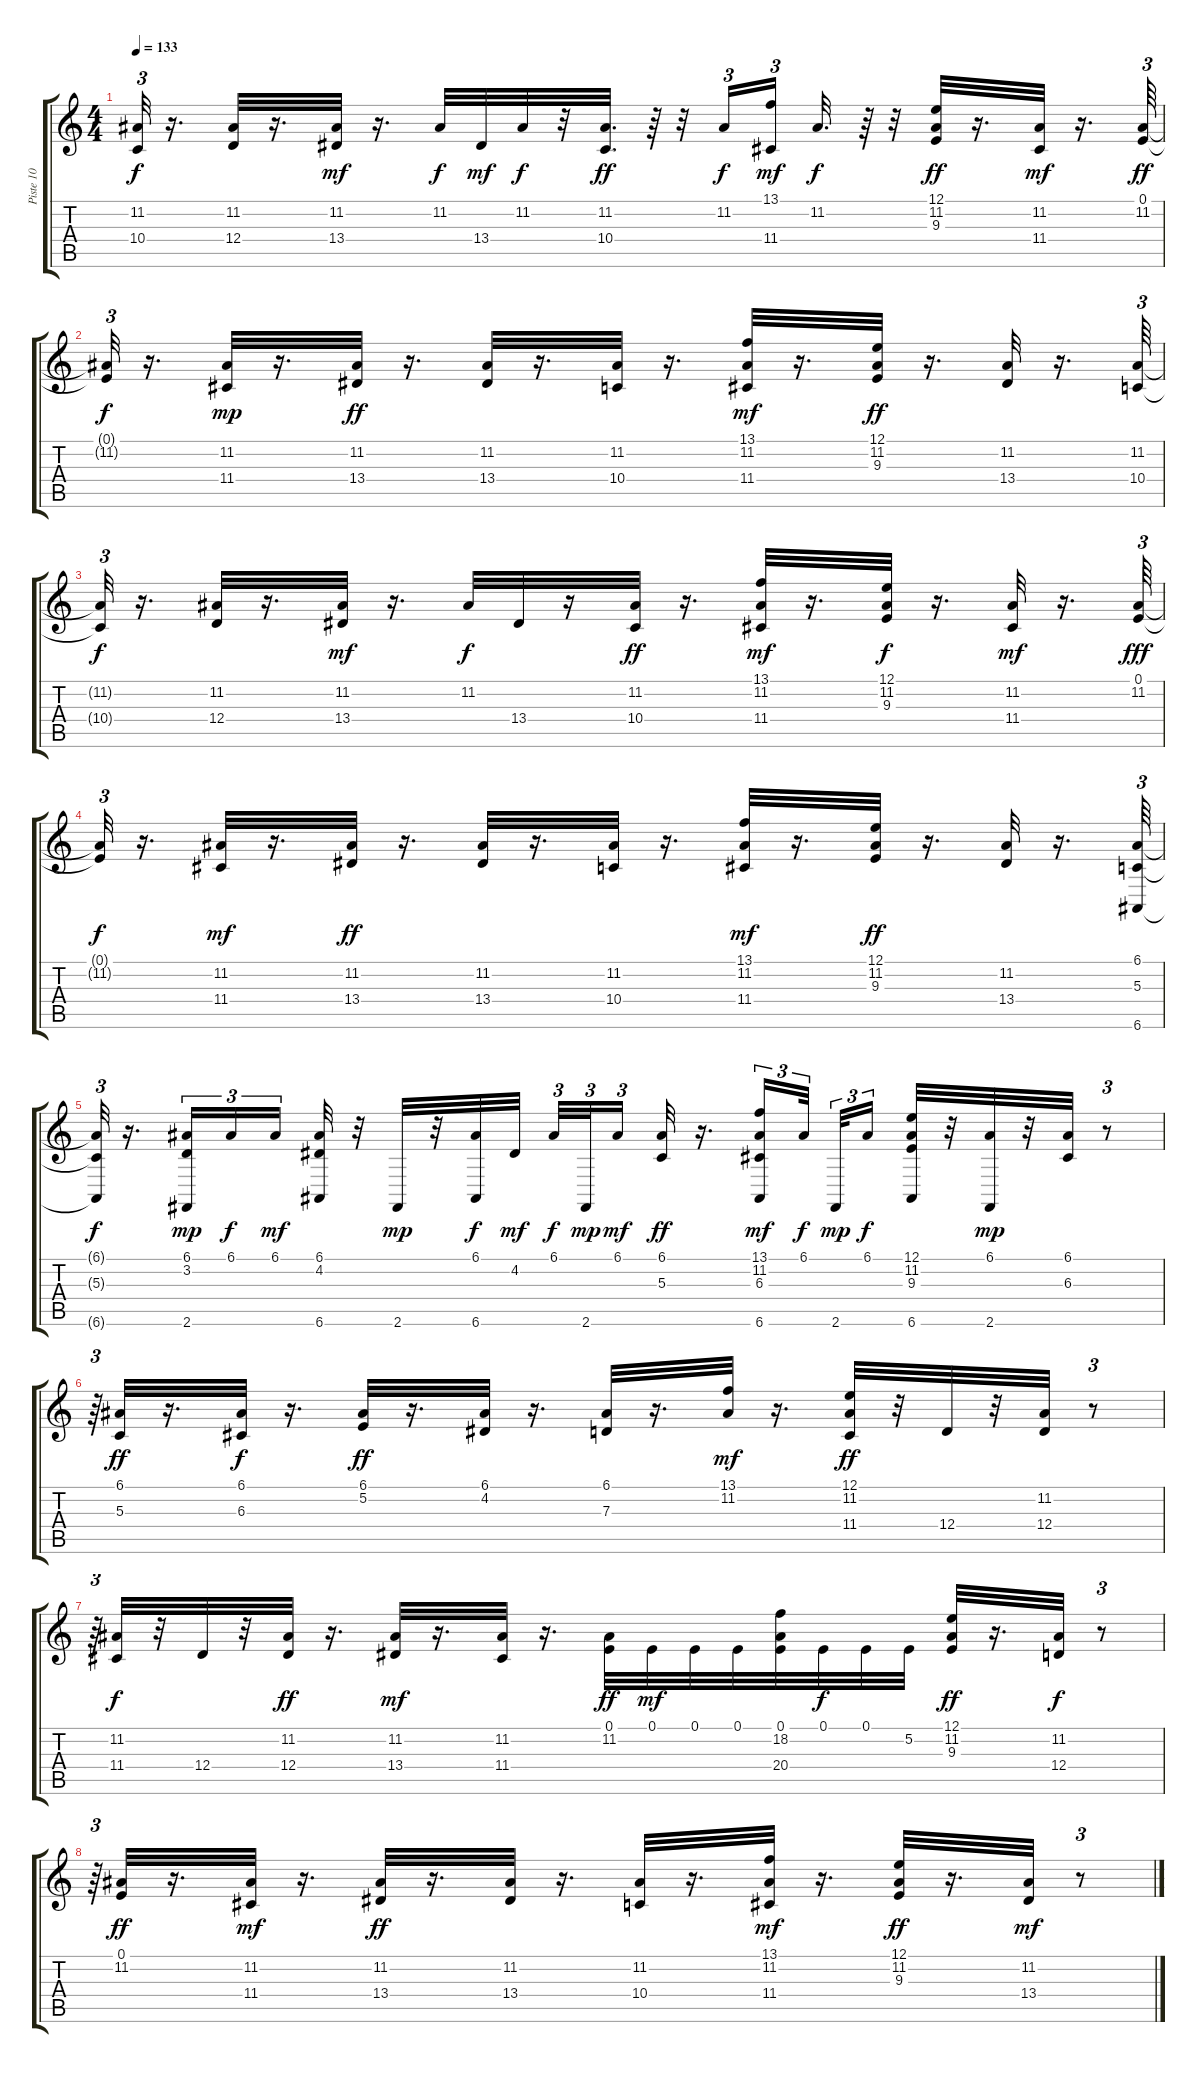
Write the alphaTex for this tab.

\track ("Piste 10" "Piste 10") {instrument acousticgrandpiano}
\staff {score tabs}
\tuning (E4 B3 G3 D3 A2 E2) {hide}
\ts (4 4)
\tempo 133
\clef g2
\ks c
(11.2{t} 10.4{t}).32{tu (3 2) dy f} r.16{d} (11.2 12.4).32 r.16{d} (11.2 13.4).32{dy mf} r.16{d} 11.2.32{dy f} 13.4.32{dy mf} 11.2.32{dy f} r.32 (11.2 10.4).32{d dy ff} r.64 r.32 11.2.16{tu (3 2) dy f} (13.1 11.4).16{tu (3 2) dy mf} 11.2.32{d dy f} r.64 r.32 (12.1 11.2 9.3).32{dy ff} r.16{d} (11.2 11.4).32{dy mf} r.16{d} (0.1 11.2).64{tu (3 2) dy ff} |
(0.1{t} 11.2{t}).32{tu (3 2) dy f} r.16{d} (11.2 11.4).32{dy mp} r.16{d} (11.2 13.4).32{dy ff} r.16{d} (11.2 13.4).32 r.16{d} (11.2 10.4).32 r.16{d} (13.1 11.2 11.4).32{dy mf} r.16{d} (12.1 11.2 9.3).32{dy ff} r.16{d} (11.2 13.4).32 r.16{d} (11.2 10.4).64{tu (3 2)} |
(11.2{t} 10.4{t}).32{tu (3 2) dy f} r.16{d} (11.2 12.4).32 r.16{d} (11.2 13.4).32{dy mf} r.16{d} 11.2.32{dy f} 13.4.32 r.16 (11.2 10.4).32{dy ff} r.16{d} (13.1 11.2 11.4).32{dy mf} r.16{d} (12.1 11.2 9.3).32{dy f} r.16{d} (11.2 11.4).32{dy mf} r.16{d} (0.1 11.2).64{tu (3 2) dy fff} |
(0.1{t} 11.2{t}).32{tu (3 2) dy f} r.16{d} (11.2 11.4).32{dy mf} r.16{d} (11.2 13.4).32{dy ff} r.16{d} (11.2 13.4).32 r.16{d} (11.2 10.4).32 r.16{d} (13.1 11.2 11.4).32{dy mf} r.16{d} (12.1 11.2 9.3).32{dy ff} r.16{d} (11.2 13.4).32 r.16{d} (6.1 5.3 6.6).64{tu (3 2)} |
(6.1{t} 5.3{t} 6.6{t}).32{tu (3 2) dy f} r.16{d} (6.1 3.2 2.6).16{tu (3 2) dy mp} 6.1.16{tu (3 2) dy f} 6.1.16{tu (3 2) dy mf} (6.1 4.2 6.6).32 r.32 2.6.32{dy mp} r.32 (6.1 6.6).32{dy f} 4.2.32{dy mf} 6.1.32{tu (3 2) dy f} 2.6.32{tu (3 2) dy mp} 6.1.16{tu (3 2) dy mf} (6.1 5.3).32{dy ff} r.16{d} (13.1 11.2 6.3 6.6).16{tu (3 2) dy mf} 6.1.32{tu (3 2) dy f} 2.6.32{tu (3 2) dy mp} 6.1.16{tu (3 2) dy f} (12.1 11.2 9.3 6.6).32 r.32 (6.1 2.6).32{dy mp} r.32 (6.1 6.3).32 r.8{tu (3 2)} |
r.64{tu (3 2)} (6.1 5.3).32{dy ff} r.16{d} (6.1 6.3).32{dy f} r.16{d} (6.1 5.2).32{dy ff} r.16{d} (6.1 4.2).32 r.16{d} (6.1 7.3).32 r.16{d} (13.1 11.2).32{dy mf} r.16{d} (12.1 11.2 11.4).32{dy ff} r.32 12.4.32 r.32 (11.2 12.4).32 r.8{tu (3 2)} |
r.64{tu (3 2)} (11.2 11.4).32{dy f} r.32 12.4.32 r.32 (11.2 12.4).32{dy ff} r.16{d} (11.2 13.4).32{dy mf} r.16{d} (11.2 11.4).32 r.16{d} (0.1 11.2).32{dy ff} 0.1.32{dy mf} 0.1.32 0.1.32 (0.1 18.2 20.4).32 0.1.32{dy f} 0.1.32 5.2.32 (12.1 11.2 9.3).32{dy ff} r.16{d} (11.2 12.4).32{dy f} r.8{tu (3 2)} |
r.64{tu (3 2)} (0.1 11.2).32{dy ff} r.16{d} (11.2 11.4).32{dy mf} r.16{d} (11.2 13.4).32{dy ff} r.16{d} (11.2 13.4).32 r.16{d} (11.2 10.4).32 r.16{d} (13.1 11.2 11.4).32{dy mf} r.16{d} (12.1 11.2 9.3).32{dy ff} r.16{d} (11.2 13.4).32{dy mf} r.8{tu (3 2)}
